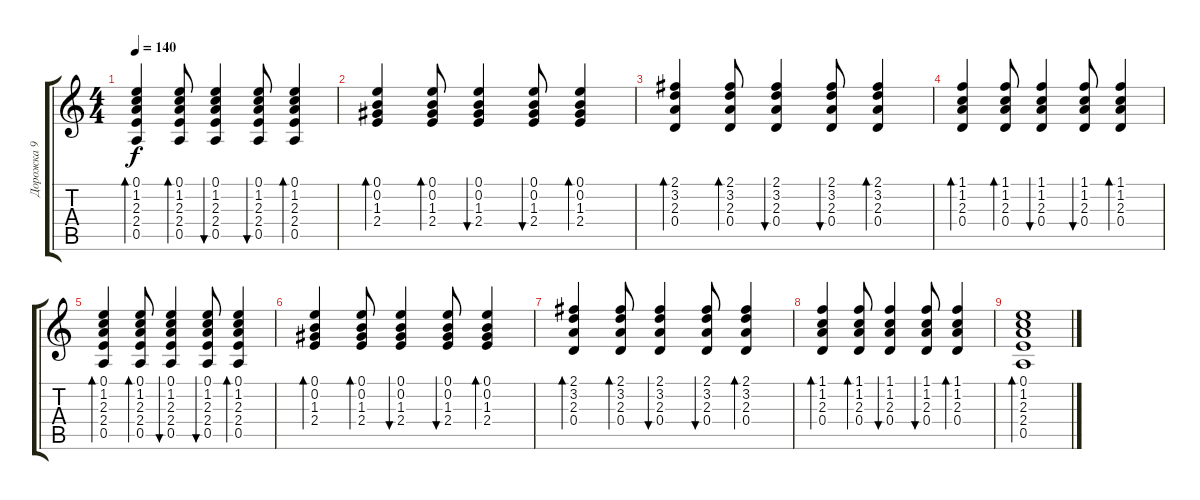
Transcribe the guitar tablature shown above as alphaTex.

\track ("Дорожка 9" "Дорожка 9") {instrument electricguitarclean}
\staff {score tabs}
\tuning (E4 B3 G3 D3 A2 E2) {hide}
\ts (4 4)
\tempo 140
\clef g2
\ks c
(0.1 1.2 2.3 2.4 0.5).4{bd 60 dy f} (0.1 1.2 2.3 2.4 0.5).8{bd 60} (0.1 1.2 2.3 2.4 0.5).4{bu 60} (0.1 1.2 2.3 2.4 0.5).8{bu 60} (0.1 1.2 2.3 2.4 0.5).4{bd 60} |
(0.1 0.2 1.3 2.4).4{bd 60} (0.1 0.2 1.3 2.4).8{bd 60} (0.1 0.2 1.3 2.4).4{bu 60} (0.1 0.2 1.3 2.4).8{bu 60} (0.1 0.2 1.3 2.4).4{bd 60} |
(2.1 3.2 2.3 0.4).4{bd 60} (2.1 3.2 2.3 0.4).8{bd 60} (2.1 3.2 2.3 0.4).4{bu 60} (2.1 3.2 2.3 0.4).8{bu 60} (2.1 3.2 2.3 0.4).4{bd 60} |
(1.1 1.2 2.3 0.4).4{bd 60} (1.1 1.2 2.3 0.4).8{bd 60} (1.1 1.2 2.3 0.4).4{bu 60} (1.1 1.2 2.3 0.4).8{bu 60} (1.1 1.2 2.3 0.4).4{bd 60} |
(0.1 1.2 2.3 2.4 0.5).4{bd 60} (0.1 1.2 2.3 2.4 0.5).8{bd 60} (0.1 1.2 2.3 2.4 0.5).4{bu 60} (0.1 1.2 2.3 2.4 0.5).8{bu 60} (0.1 1.2 2.3 2.4 0.5).4{bd 60} |
(0.1 0.2 1.3 2.4).4{bd 60} (0.1 0.2 1.3 2.4).8{bd 60} (0.1 0.2 1.3 2.4).4{bu 60} (0.1 0.2 1.3 2.4).8{bu 60} (0.1 0.2 1.3 2.4).4{bd 60} |
(2.1 3.2 2.3 0.4).4{bd 60} (2.1 3.2 2.3 0.4).8{bd 60} (2.1 3.2 2.3 0.4).4{bu 60} (2.1 3.2 2.3 0.4).8{bu 60} (2.1 3.2 2.3 0.4).4{bd 60} |
(1.1 1.2 2.3 0.4).4{bd 60} (1.1 1.2 2.3 0.4).8{bd 60} (1.1 1.2 2.3 0.4).4{bu 60} (1.1 1.2 2.3 0.4).8{bu 60} (1.1 1.2 2.3 0.4).4{bd 60} |
(0.1 1.2 2.3 2.4 0.5).1{bd 60}
